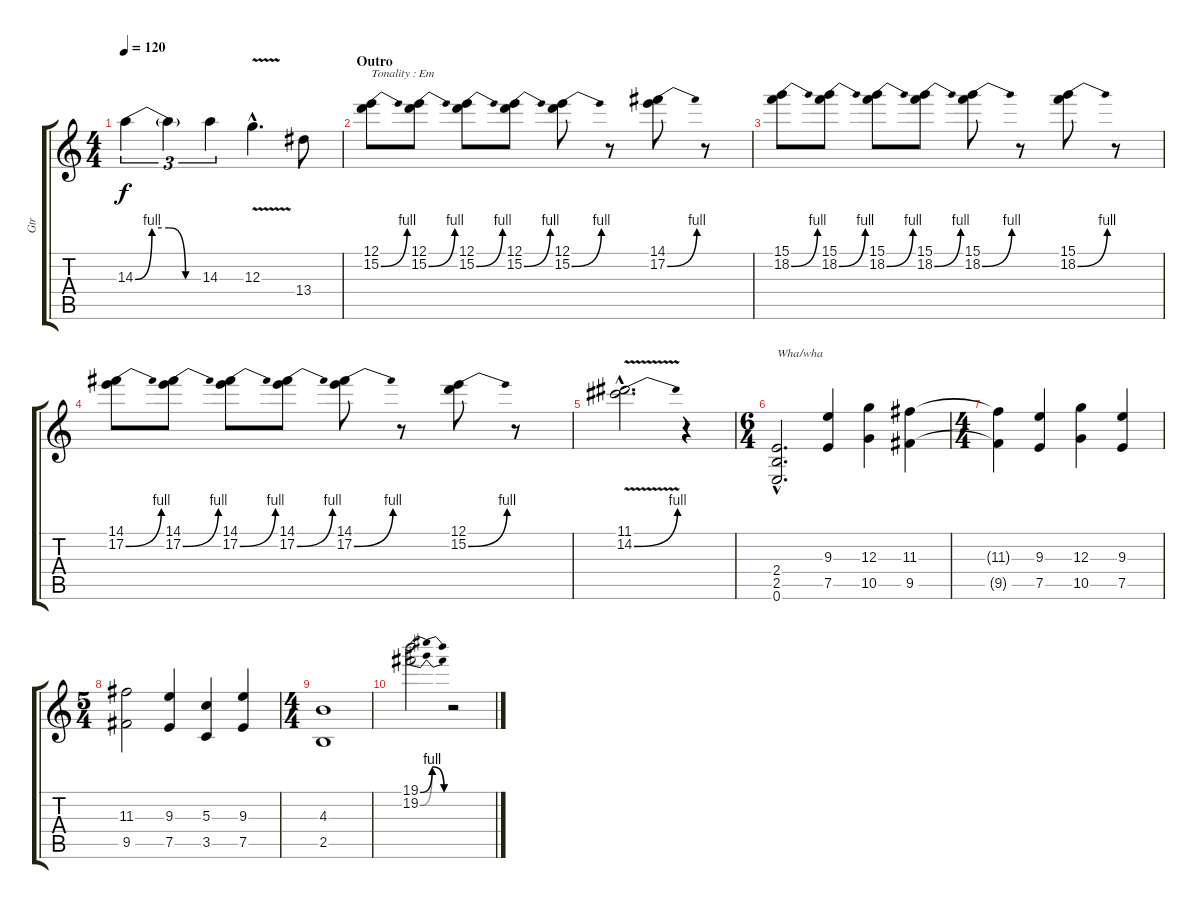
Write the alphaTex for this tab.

\track ("Gtr" "Gtr") {instrument overdrivenguitar}
\staff {score tabs}
\tuning (E4 B3 G3 D3 A2 E2) {hide}
\ts (4 4)
\tempo 120
\clef g2
\ks c
14.3{be (custom 0 0 15 4 30 4 45 0 60 0)}.4{tu (3 2) dy f} 14.3{t}.4{tu (3 2)} 14.3.4{tu (3 2)} 12.3{v hac}.4{d} 13.4.8 |
\section ("" "Outro")
(12.1 15.2{be (bend 0 0 60 4)}).8{txt "Tonality : Em"} (12.1 15.2{be (bend 0 0 60 4)}).8 (12.1 15.2{be (bend 0 0 60 4)}).8 (12.1 15.2{be (bend 0 0 60 4)}).8 (12.1 15.2{be (bend 0 0 60 4)}).8 r.8 (14.1 17.2{be (bend 0 0 60 4)}).8 r.8 |
(15.1 18.2{be (bend 0 0 60 4)}).8 (15.1 18.2{be (bend 0 0 60 4)}).8 (15.1 18.2{be (bend 0 0 60 4)}).8 (15.1 18.2{be (bend 0 0 60 4)}).8 (15.1 18.2{be (bend 0 0 60 4)}).8 r.8 (15.1 18.2{be (bend 0 0 60 4)}).8 r.8 |
(14.1 17.2{be (bend 0 0 60 4)}).8 (14.1 17.2{be (bend 0 0 60 4)}).8 (14.1 17.2{be (bend 0 0 60 4)}).8 (14.1 17.2{be (bend 0 0 60 4)}).8 (14.1 17.2{be (bend 0 0 60 4)}).8 r.8 (12.1 15.2{be (bend 0 0 60 4)}).8 r.8 |
(11.1{v hac} 14.2{be (bend 0 0 60 4) v hac}).2{d} r.4 |
\ts (6 4)
(2.4{hac} 2.5{hac} 0.6{hac}).2{d txt "Wha/wha"} (9.3 7.5).4 (12.3 10.5).4 (11.3 9.5).4 |
\ts (4 4)
(11.3{t} 9.5{t}).4 (9.3 7.5).4 (12.3 10.5).4 (9.3 7.5).4 |
\ts (5 4)
(11.3 9.5).2 (9.3 7.5).4 (5.3 3.5).4 (9.3 7.5).4 |
\ts (4 4)
(4.3 2.5).1 |
(19.1{be (bendrelease 0 0 15 4 50 4 60 0)} 19.2{be (bendrelease 0 0 15 4 50 4 60 0)}).2 r.2
